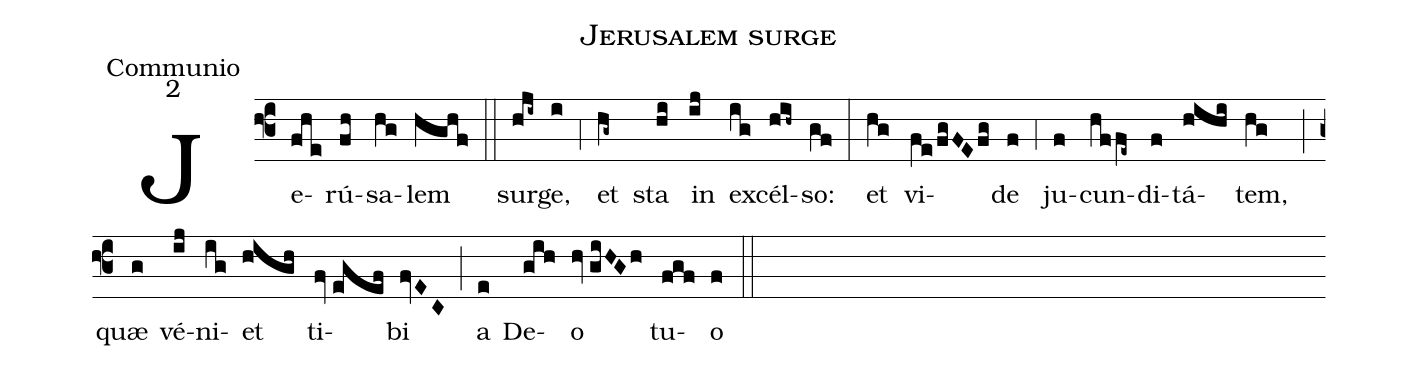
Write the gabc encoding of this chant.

name:Jerusalem surge;
office-part:Communio;
mode:2;
%%
(f3) Je(fhe)rú(fh)sa(hg)lem(hghf) (::) sur(hji~)ge,(i) (;4) et(hg~) sta(hi) in(ij) ex(ig)cél(hih~)so:(gf) (:) et(hg) vi(fe/fgFE/fg)de(f) (;4) ju(f)cun(hffe~)di(f)tá(hihi)tem,(hg) (;) quæ(g) vé(ij)ni(ig)et(high) ti(fv//egef)bi(fvEC) (;) a(e) De(gih)o(hv//giHGh) tu(fgf)o(f) (::)
